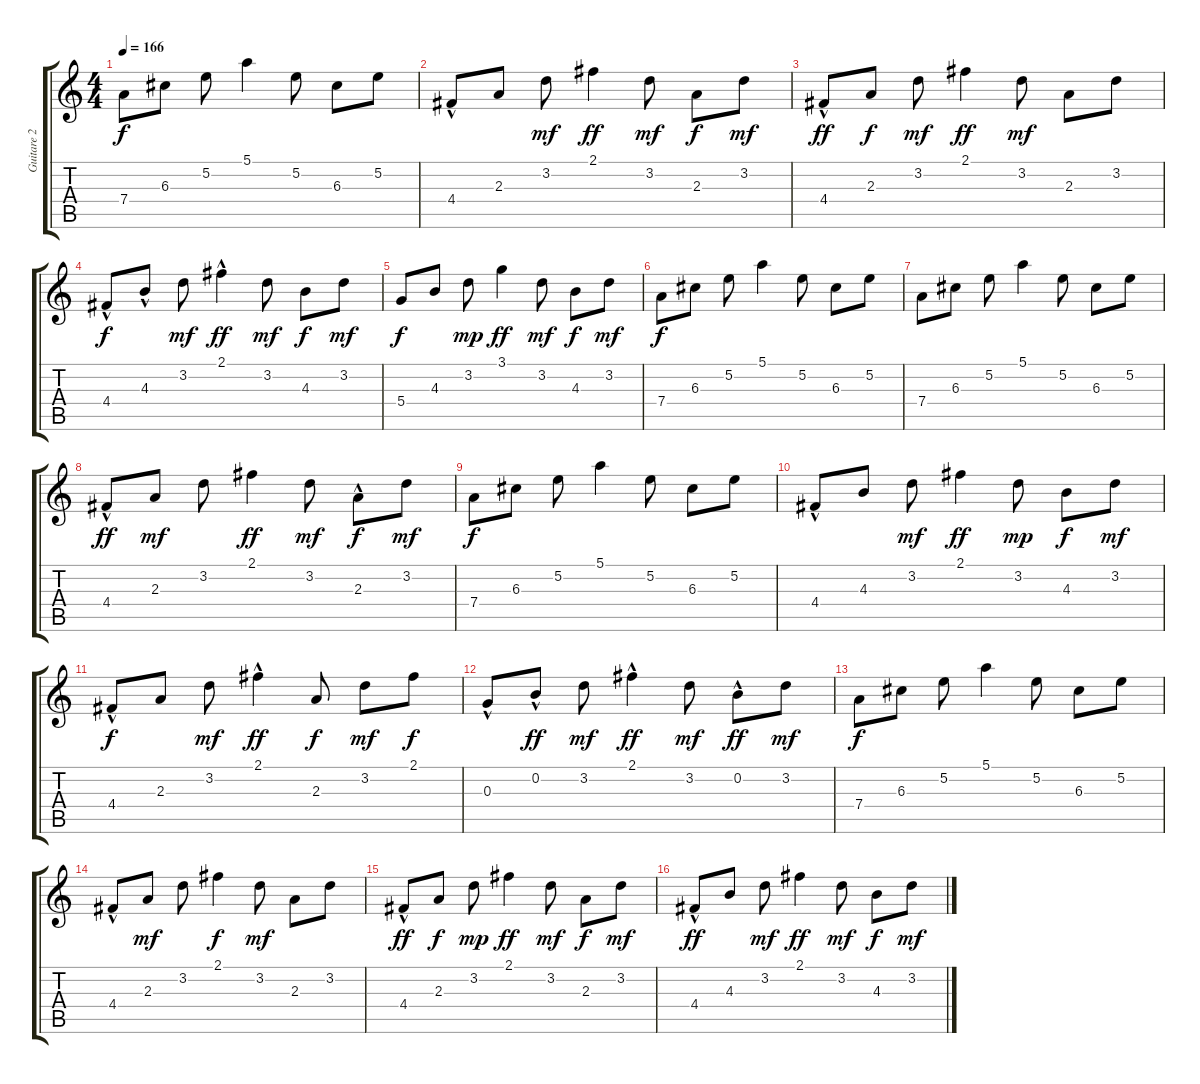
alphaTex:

\track ("Guitare 2" "Guitare 2") {instrument electricguitarjazz}
\staff {score tabs}
\tuning (E4 B3 G3 D3 A2 E2) {hide}
\ts (4 4)
\tempo 166
\clef g2
\ks c
7.4.8{dy f} 6.3.8 5.2.8 5.1.4 5.2.8 6.3.8 5.2.8 |
4.4{hac}.8 2.3.8 3.2.8{dy mf} 2.1.4{dy ff} 3.2.8{dy mf} 2.3.8{dy f} 3.2.8{dy mf} |
4.4{hac}.8{dy ff} 2.3.8{dy f} 3.2.8{dy mf} 2.1.4{dy ff} 3.2.8{dy mf} 2.3.8 3.2.8 |
4.4{hac}.8{dy f} 4.3{hac}.8 3.2.8{dy mf} 2.1{hac}.4{dy ff} 3.2.8{dy mf} 4.3.8{dy f} 3.2.8{dy mf} |
5.4.8{dy f} 4.3.8 3.2.8{dy mp} 3.1.4{dy ff} 3.2.8{dy mf} 4.3.8{dy f} 3.2.8{dy mf} |
7.4.8{dy f} 6.3.8 5.2.8 5.1.4 5.2.8 6.3.8 5.2.8 |
7.4.8 6.3.8 5.2.8 5.1.4 5.2.8 6.3.8 5.2.8 |
4.4{hac}.8{dy ff} 2.3.8{dy mf} 3.2.8 2.1.4{dy ff} 3.2.8{dy mf} 2.3{hac}.8{dy f} 3.2.8{dy mf} |
7.4.8{dy f} 6.3.8 5.2.8 5.1.4 5.2.8 6.3.8 5.2.8 |
4.4{hac}.8 4.3.8 3.2.8{dy mf} 2.1.4{dy ff} 3.2.8{dy mp} 4.3.8{dy f} 3.2.8{dy mf} |
4.4{hac}.8{dy f} 2.3.8 3.2.8{dy mf} 2.1{hac}.4{dy ff} 2.3.8{dy f} 3.2.8{dy mf} 2.1.8{dy f} |
0.3{hac}.8 0.2{hac}.8{dy ff} 3.2.8{dy mf} 2.1{hac}.4{dy ff} 3.2.8{dy mf} 0.2{hac}.8{dy ff} 3.2.8{dy mf} |
7.4.8{dy f} 6.3.8 5.2.8 5.1.4 5.2.8 6.3.8 5.2.8 |
4.4{hac}.8 2.3.8{dy mf} 3.2.8 2.1.4{dy f} 3.2.8{dy mf} 2.3.8 3.2.8 |
4.4{hac}.8{dy ff} 2.3.8{dy f} 3.2.8{dy mp} 2.1.4{dy ff} 3.2.8{dy mf} 2.3.8{dy f} 3.2.8{dy mf} |
4.4{hac}.8{dy ff} 4.3.8 3.2.8{dy mf} 2.1.4{dy ff} 3.2.8{dy mf} 4.3.8{dy f} 3.2.8{dy mf}
